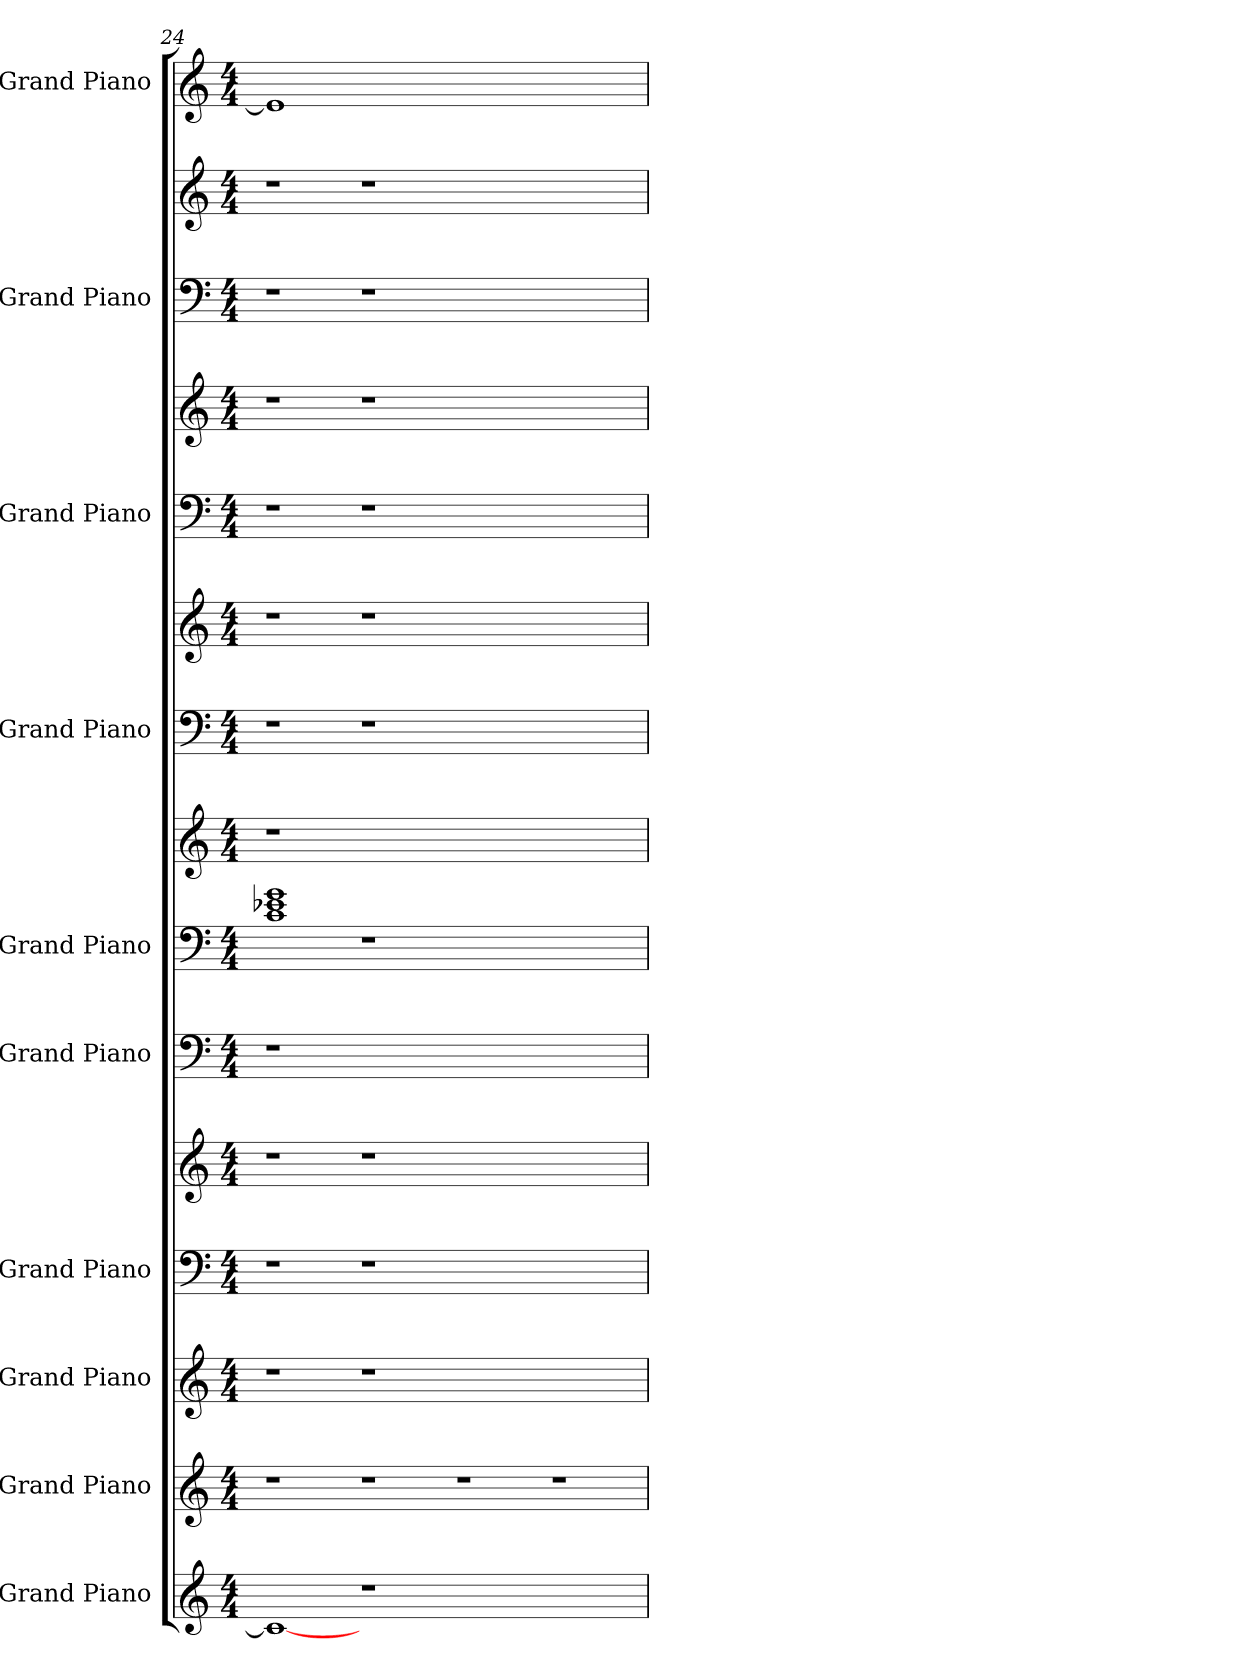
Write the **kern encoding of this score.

**kern	**kern	**kern	**kern	**kern	**kern	**kern	**kern	**kern	**kern	**kern	**kern	**kern	**kern	**kern
*part10	*part9	*part8	*part7	*part7	*part6	*part5	*part5	*part4	*part4	*part3	*part3	*part2	*part2	*part1
*staff15	*staff14	*staff13	*staff12	*staff11	*staff10	*staff9	*staff8	*staff7	*staff6	*staff5	*staff4	*staff3	*staff2	*staff1
*I"Grand Piano	*I"Grand Piano	*I"Grand Piano	*I"Grand Piano	*	*I"Grand Piano	*I"Grand Piano	*	*I"Grand Piano	*	*I"Grand Piano	*	*I"Grand Piano	*	*I"Grand Piano
*clefG2	*clefG2	*clefG2	*clefF4	*clefG2	*clefF4	*clefF4	*clefG2	*clefF4	*clefG2	*clefF4	*clefG2	*clefF4	*clefG2	*clefG2
*k[]	*k[]	*k[]	*k[]	*k[]	*k[]	*k[]	*k[]	*k[]	*k[]	*k[]	*k[]	*k[]	*k[]	*k[]
*C:	*C:	*C:	*C:	*C:	*C:	*C:	*C:	*C:	*C:	*C:	*C:	*C:	*C:	*C:
*M4/4	*M4/4	*M4/4	*M4/4	*M4/4	*M4/4	*M4/4	*M4/4	*M4/4	*M4/4	*M4/4	*M4/4	*M4/4	*M4/4	*M4/4
=24	=24	=24	=24	=24	=24	=24	=24	=24	=24	=24	=24	=24	=24	=24
1c_	1r	1r	1r	1r	1r	1c 1e-X 1g	1r	1r	1r	1r	1r	1r	1r	1e-]
1r	1r	1r	1r	1r	0.ryy	1r	0.ryy	1r	1r	1r	1r	1r	1r	0.ryy
0ryy	1r	0ryy	0ryy	0ryy	.	0ryy	.	0ryy	0ryy	0ryy	0ryy	0ryy	0ryy	.
.	1r	.	.	.	.	.	.	.	.	.	.	.	.	.
=	=	=	=	=	=	=	=	=	=	=	=	=	=	=
*-	*-	*-	*-	*-	*-	*-	*-	*-	*-	*-	*-	*-	*-	*-
